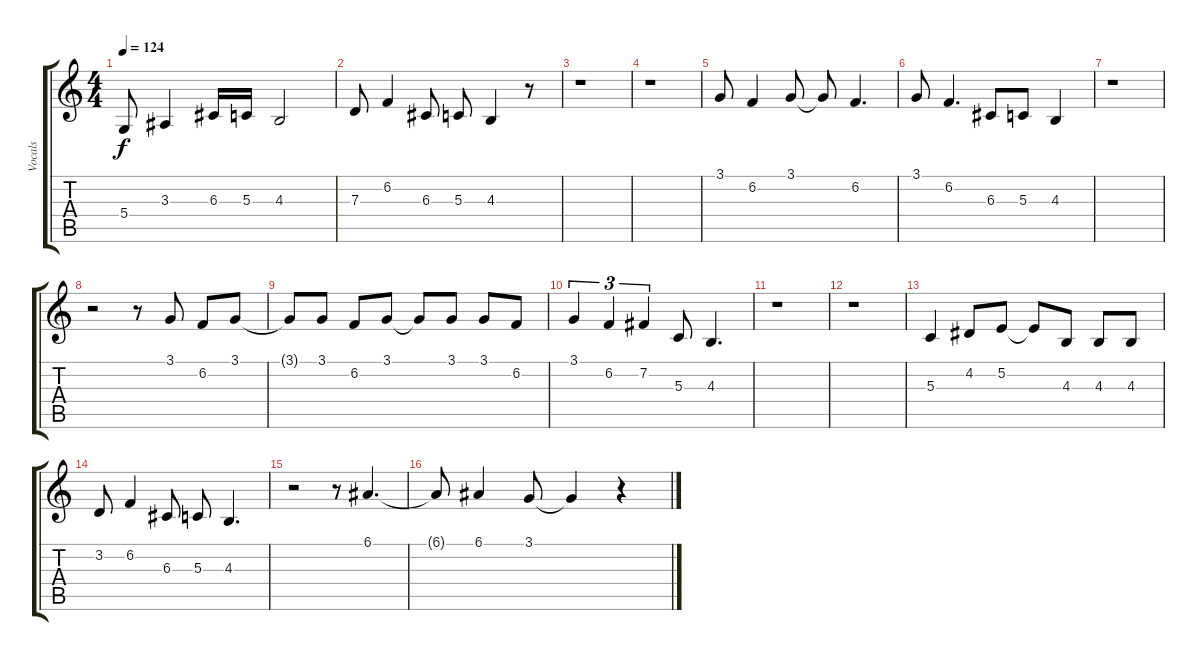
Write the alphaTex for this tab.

\track ("Vocals" "Vocals") {instrument sopranosax}
\staff {score tabs}
\tuning (E4 B3 G3 D3 A2 E2) {hide}
\ts (4 4)
\tempo 124
\clef g2
\ks c
5.4.8{dy f} 3.3.4 6.3.16 5.3.16 4.3.2 |
7.3.8 6.2.4 6.3.8 5.3.8 4.3.4 r.8 |
r.1 |
r.1 |
3.1.8 6.2.4 3.1.8 3.1{t}.8 6.2.4{d} |
3.1.8 6.2.4{d} 6.3.8 5.3.8 4.3.4 |
r.1 |
r.2 r.8 3.1.8 6.2.8 3.1.8 |
3.1{t}.8 3.1.8 6.2.8 3.1.8 3.1{t}.8 3.1.8 3.1.8 6.2.8 |
3.1.4{tu (3 2)} 6.2.4{tu (3 2)} 7.2.4{tu (3 2)} 5.3.8 4.3.4{d} |
r.1 |
r.1 |
5.3.4 4.2.8 5.2.8 5.2{t}.8 4.3.8 4.3.8 4.3.8 |
3.2.8 6.2.4 6.3.8 5.3.8 4.3.4{d} |
r.2 r.8 6.1.4{d} |
6.1{t}.8 6.1.4 3.1.8 3.1{t}.4 r.4
